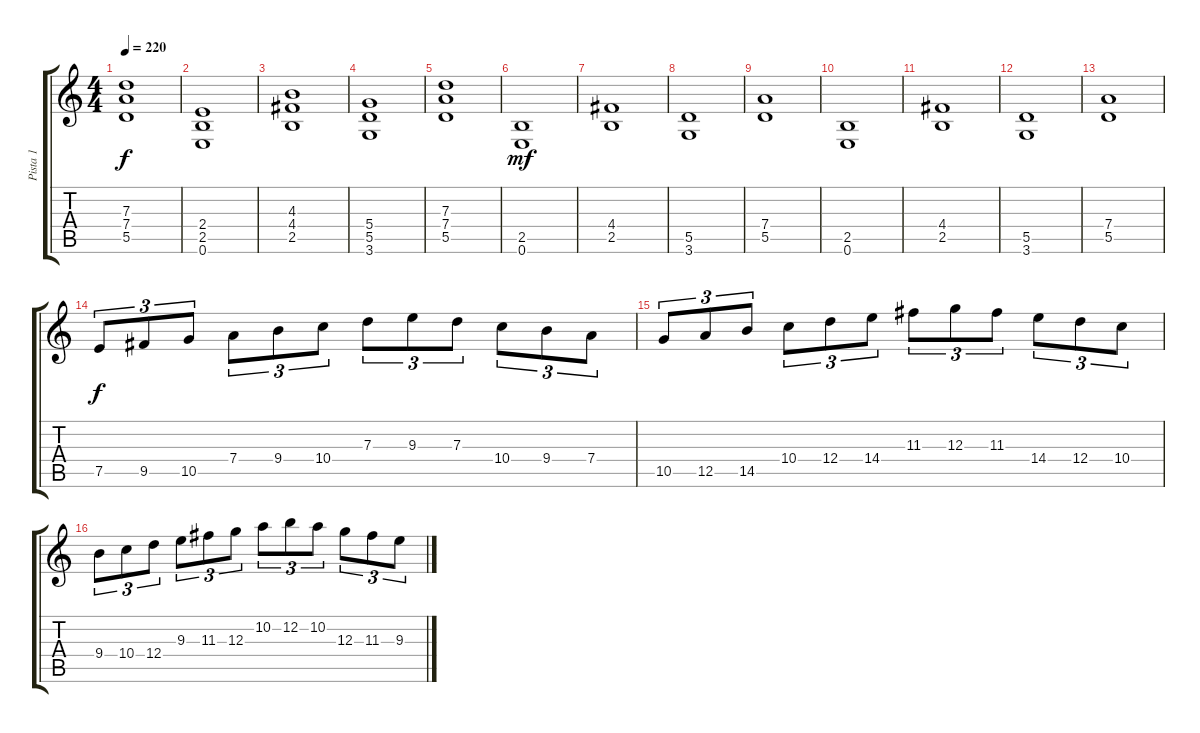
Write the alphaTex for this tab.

\track ("Pista 1" "Pista 1") {instrument distortionguitar}
\staff {score tabs}
\tuning (E4 B3 G3 D3 A2 E2) {hide}
\ts (4 4)
\tempo 220
\clef g2
\ks c
(7.3 7.4 5.5).1{dy f} |
(2.4 2.5 0.6).1 |
(4.3 4.4 2.5).1 |
(5.4 5.5 3.6).1 |
(7.3 7.4 5.5).1 |
(2.5 0.6).1{dy mf} |
(4.4 2.5).1 |
(5.5 3.6).1 |
(7.4 5.5).1 |
(2.5 0.6).1 |
(4.4 2.5).1 |
(5.5 3.6).1 |
(7.4 5.5).1 |
7.5.8{tu (3 2) dy f} 9.5.8{tu (3 2)} 10.5.8{tu (3 2)} 7.4.8{tu (3 2)} 9.4.8{tu (3 2)} 10.4.8{tu (3 2)} 7.3.8{tu (3 2)} 9.3.8{tu (3 2)} 7.3.8{tu (3 2)} 10.4.8{tu (3 2)} 9.4.8{tu (3 2)} 7.4.8{tu (3 2)} |
10.5.8{tu (3 2)} 12.5.8{tu (3 2)} 14.5.8{tu (3 2)} 10.4.8{tu (3 2)} 12.4.8{tu (3 2)} 14.4.8{tu (3 2)} 11.3.8{tu (3 2)} 12.3.8{tu (3 2)} 11.3.8{tu (3 2)} 14.4.8{tu (3 2)} 12.4.8{tu (3 2)} 10.4.8{tu (3 2)} |
9.4.8{tu (3 2)} 10.4.8{tu (3 2)} 12.4.8{tu (3 2)} 9.3.8{tu (3 2)} 11.3.8{tu (3 2)} 12.3.8{tu (3 2)} 10.2.8{tu (3 2)} 12.2.8{tu (3 2)} 10.2.8{tu (3 2)} 12.3.8{tu (3 2)} 11.3.8{tu (3 2)} 9.3.8{tu (3 2)}
